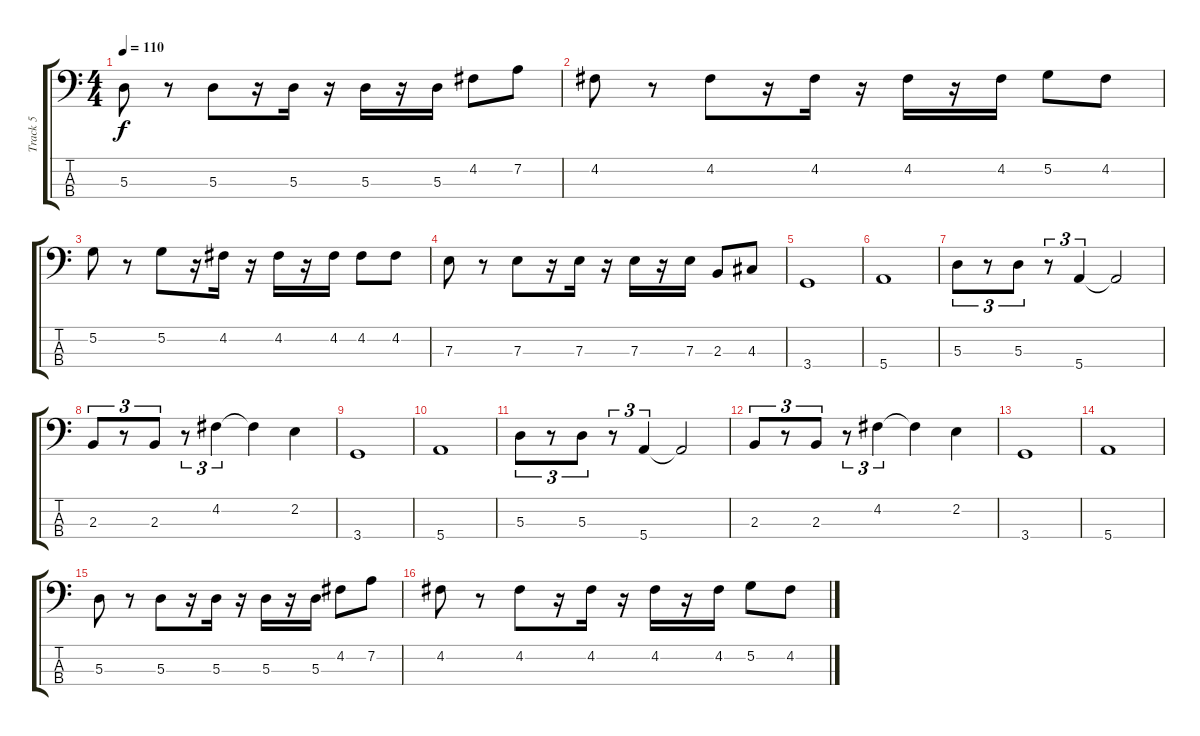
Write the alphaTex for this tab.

\track ("Track 5" "Track 5") {instrument electricbasspick}
\staff {score tabs}
\tuning (G2 D2 A1 E1) {hide}
\ts (4 4)
\tempo 110
\clef f4
\ks c
5.3.8{dy f} r.8 5.3.8 r.16 5.3.16 r.16 5.3.16 r.16 5.3.16 4.2.8 7.2.8 |
4.2.8 r.8 4.2.8 r.16 4.2.16 r.16 4.2.16 r.16 4.2.16 5.2.8 4.2.8 |
5.2.8 r.8 5.2.8 r.16 4.2.16 r.16 4.2.16 r.16 4.2.16 4.2.8 4.2.8 |
7.3.8 r.8 7.3.8 r.16 7.3.16 r.16 7.3.16 r.16 7.3.16 2.3.8 4.3.8 |
3.4.1 |
5.4.1 |
5.3.8{tu (3 2)} r.8{tu (3 2)} 5.3.8{tu (3 2)} r.8{tu (3 2)} 5.4.4{tu (3 2)} 5.4{t}.2 |
2.3.8{tu (3 2)} r.8{tu (3 2)} 2.3.8{tu (3 2)} r.8{tu (3 2)} 4.2.4{tu (3 2)} 4.2{t}.4 2.2.4 |
3.4.1 |
5.4.1 |
5.3.8{tu (3 2)} r.8{tu (3 2)} 5.3.8{tu (3 2)} r.8{tu (3 2)} 5.4.4{tu (3 2)} 5.4{t}.2 |
2.3.8{tu (3 2)} r.8{tu (3 2)} 2.3.8{tu (3 2)} r.8{tu (3 2)} 4.2.4{tu (3 2)} 4.2{t}.4 2.2.4 |
3.4.1 |
5.4.1 |
5.3.8 r.8 5.3.8 r.16 5.3.16 r.16 5.3.16 r.16 5.3.16 4.2.8 7.2.8 |
4.2.8 r.8 4.2.8 r.16 4.2.16 r.16 4.2.16 r.16 4.2.16 5.2.8 4.2.8
